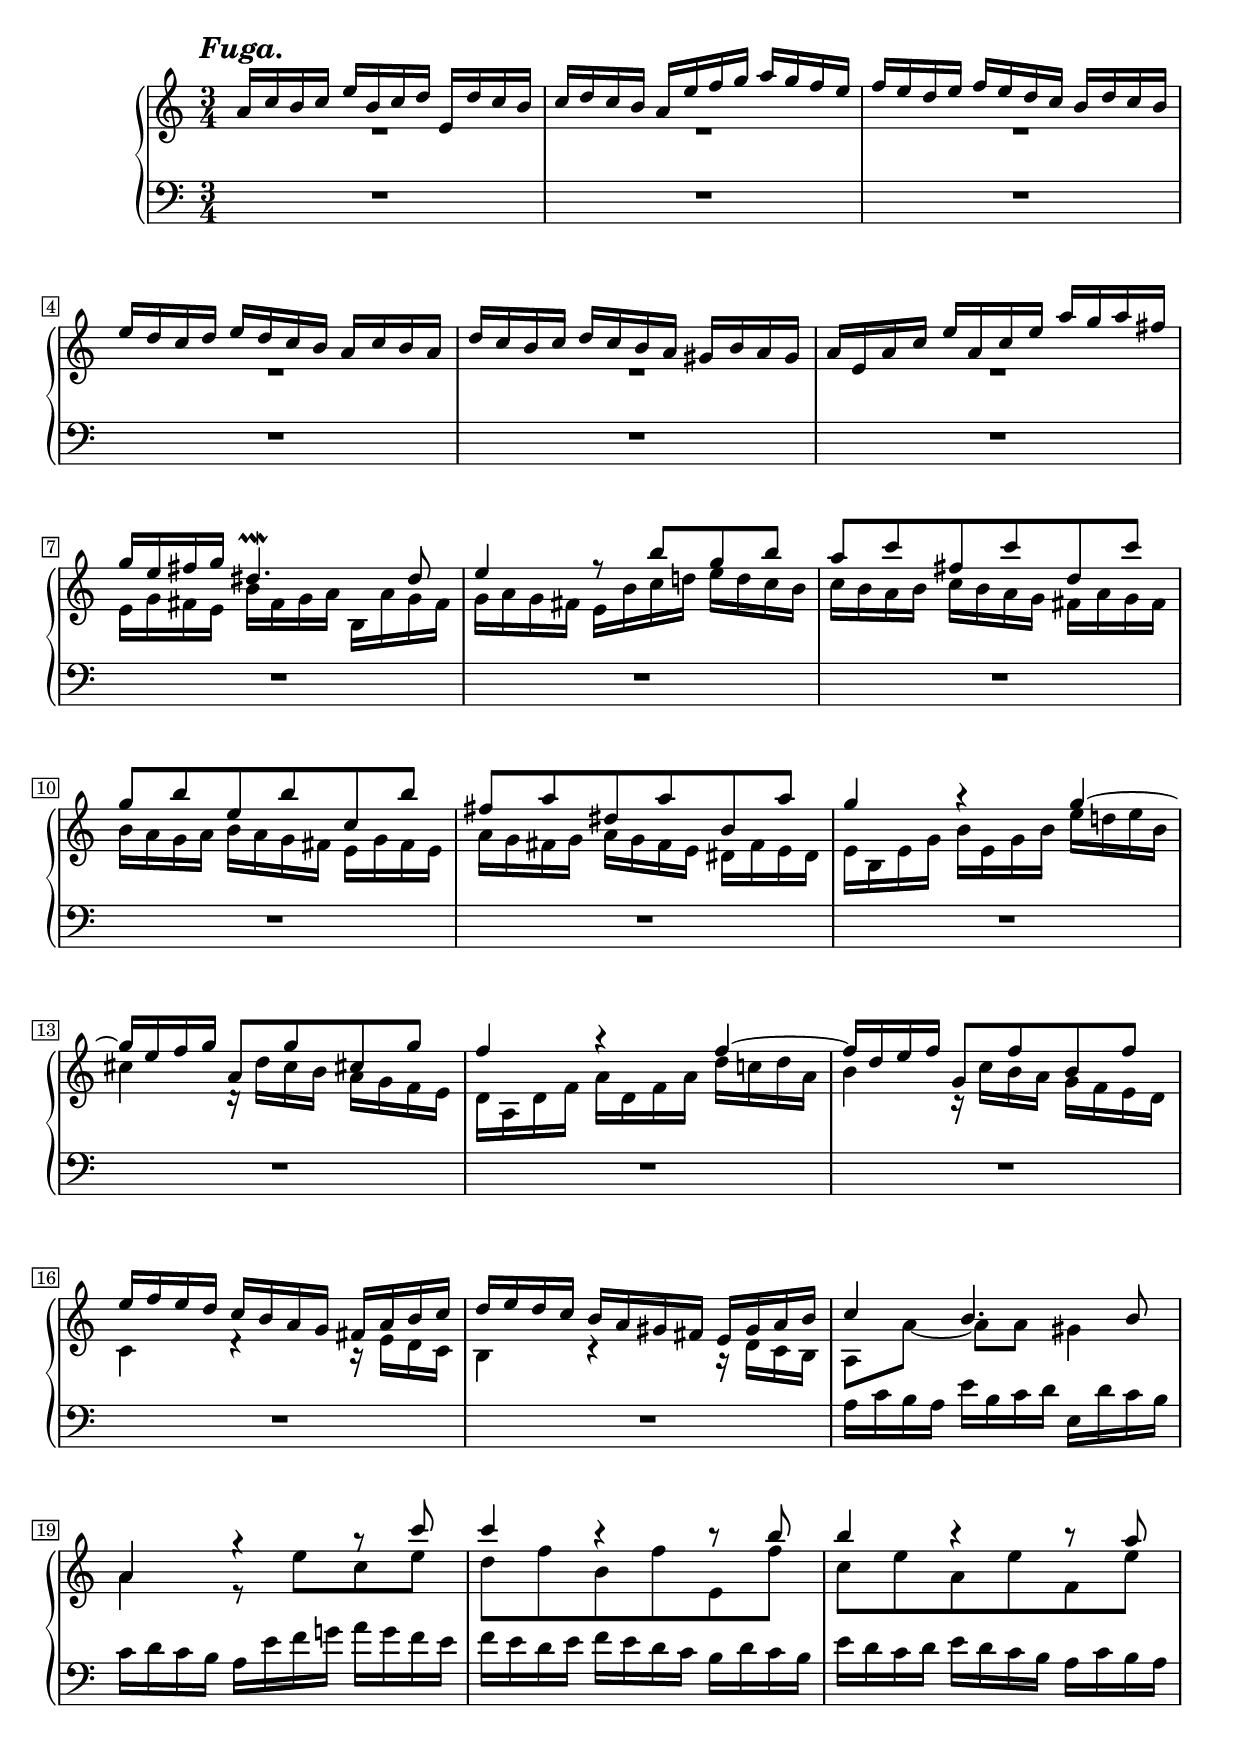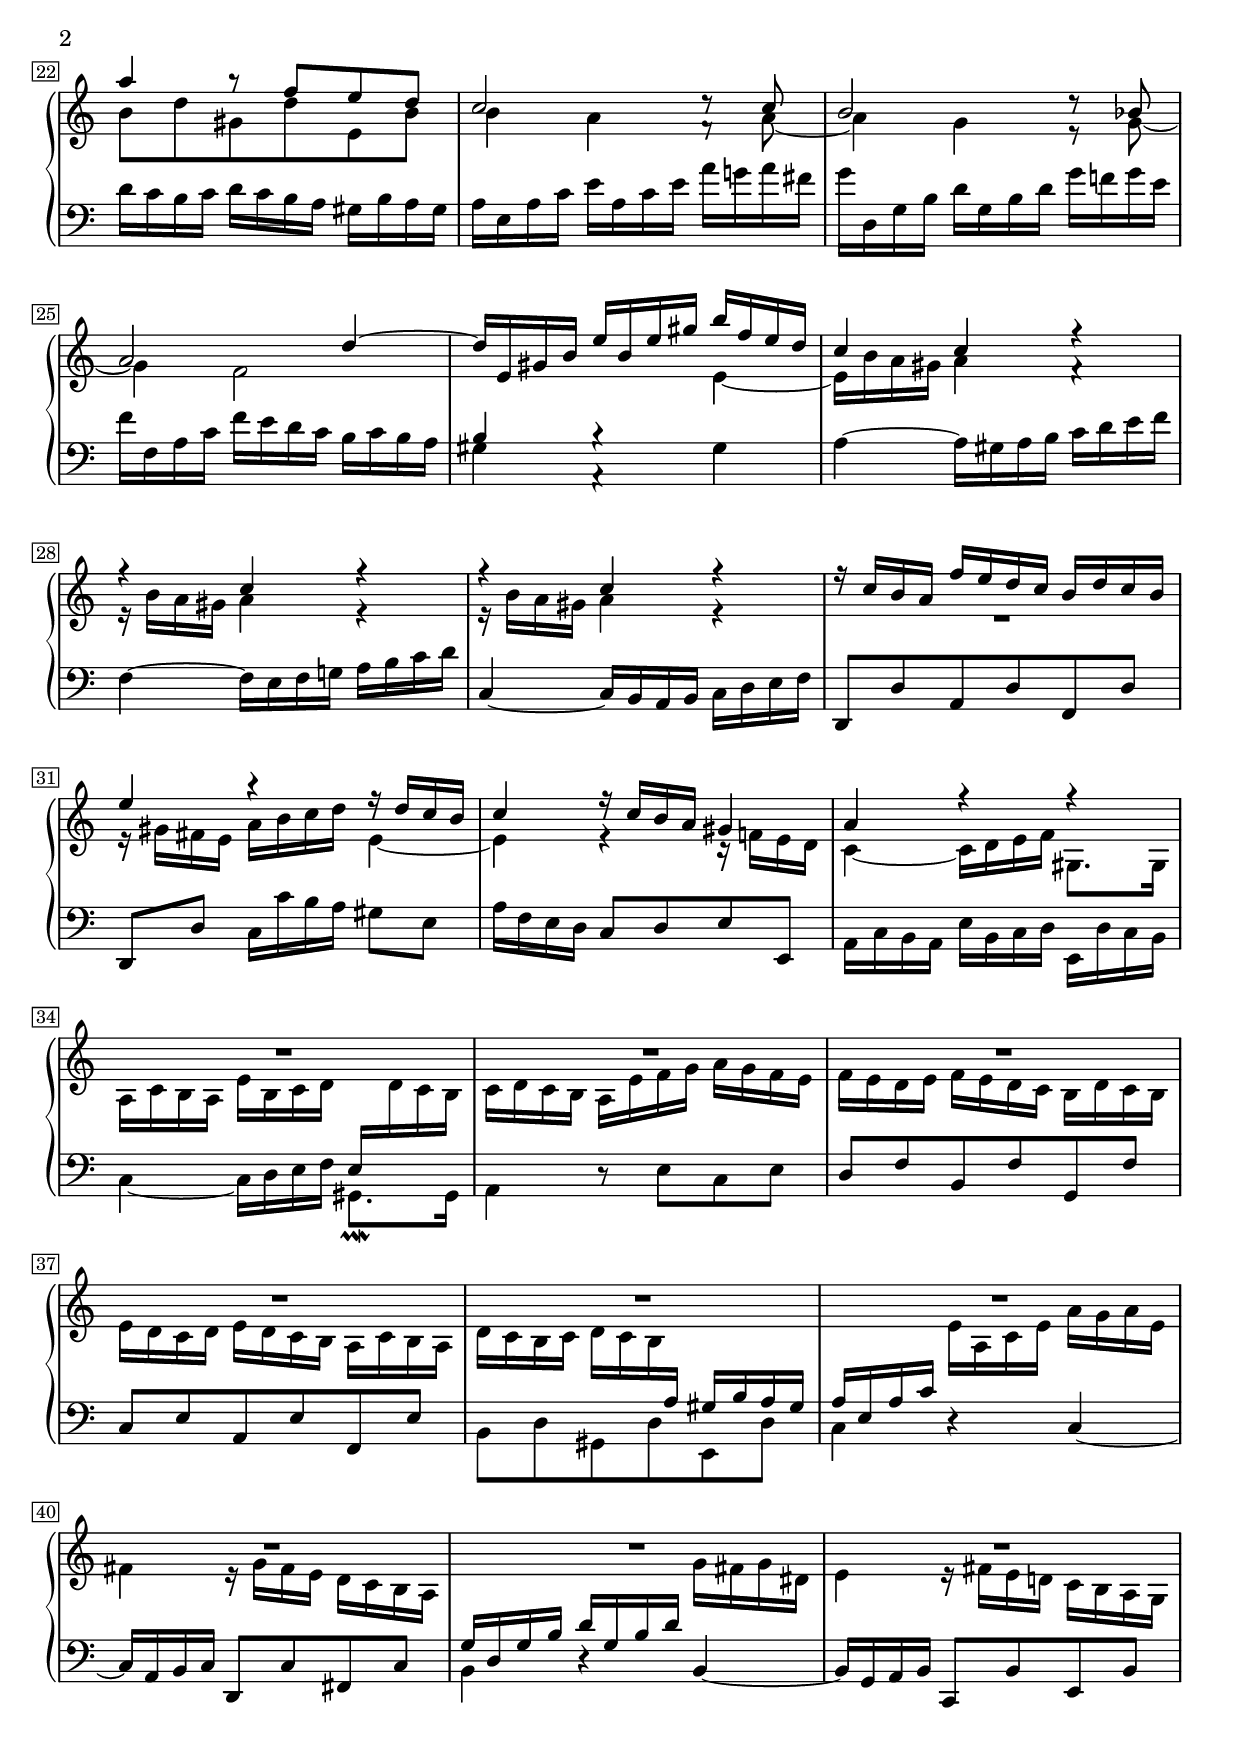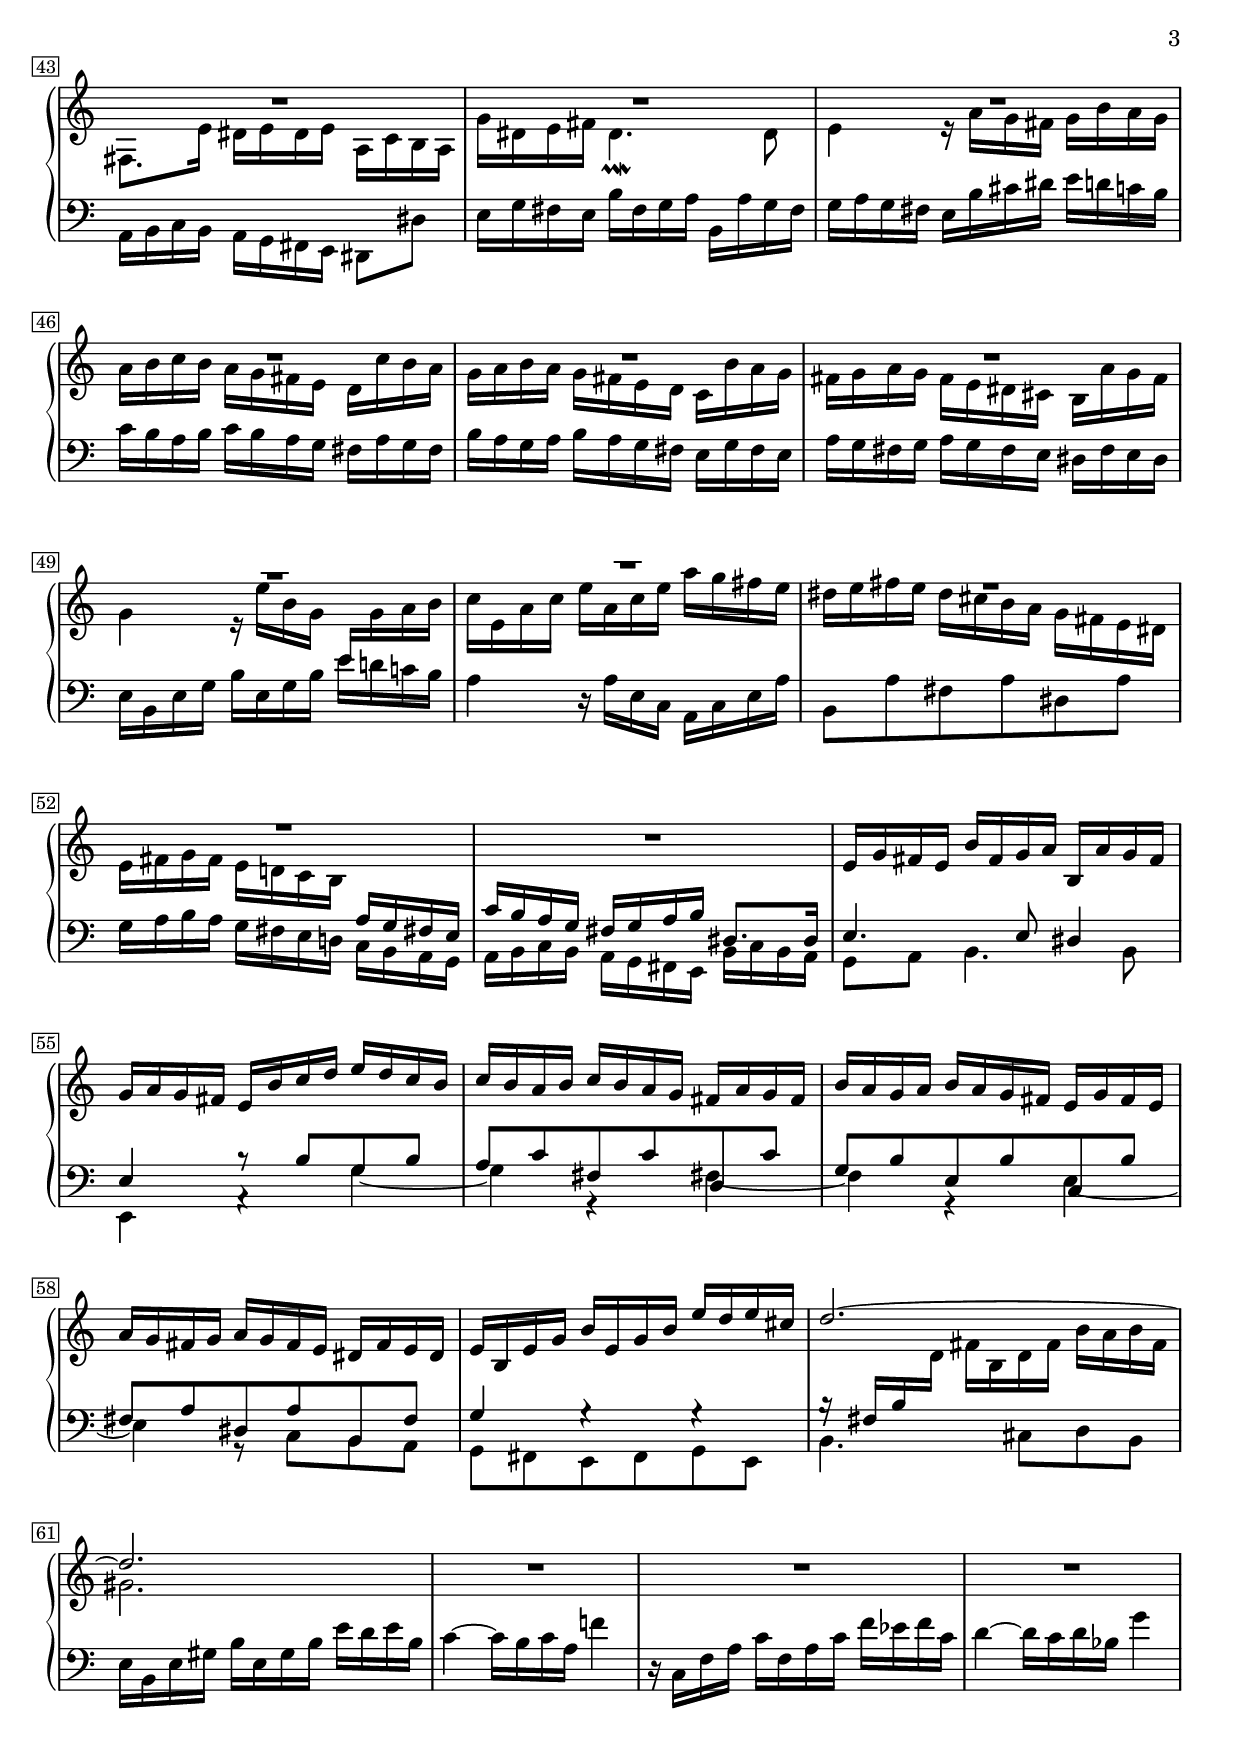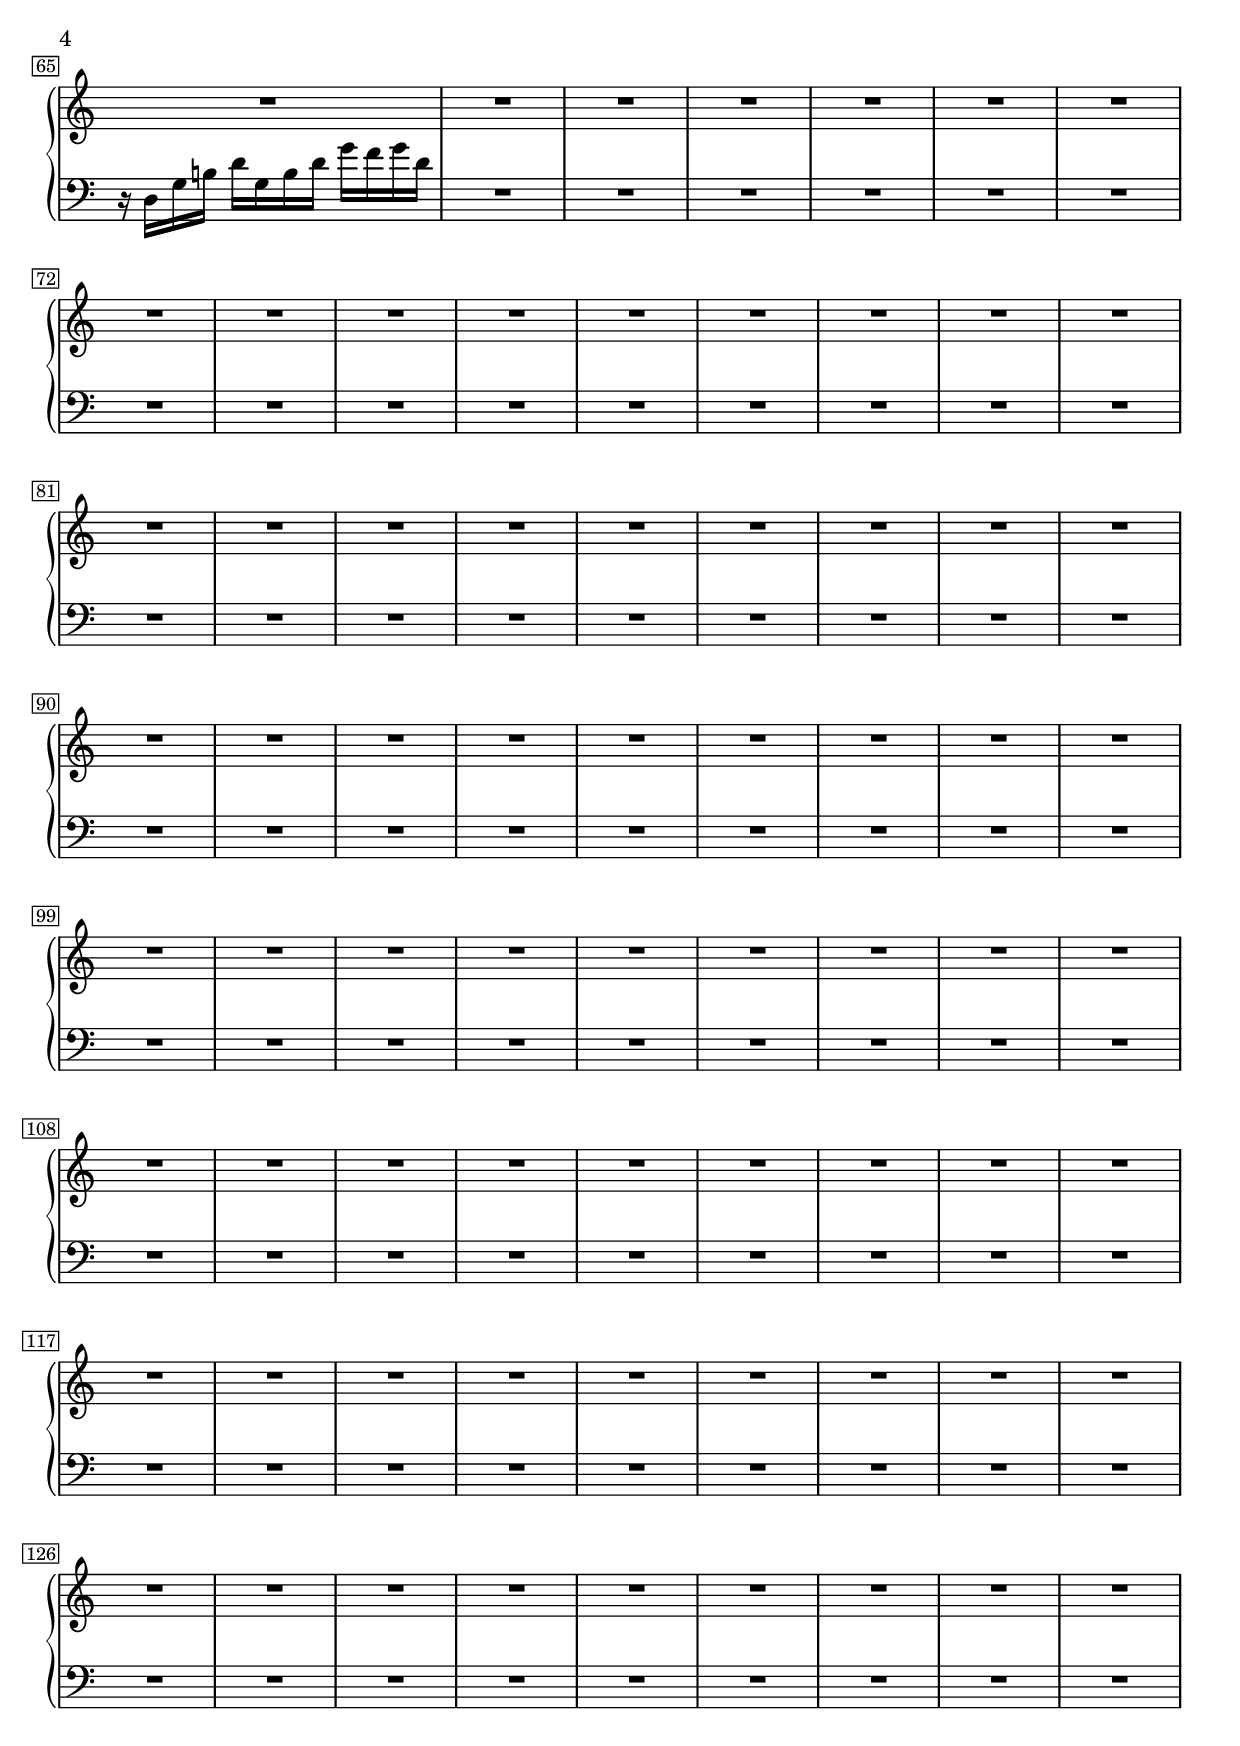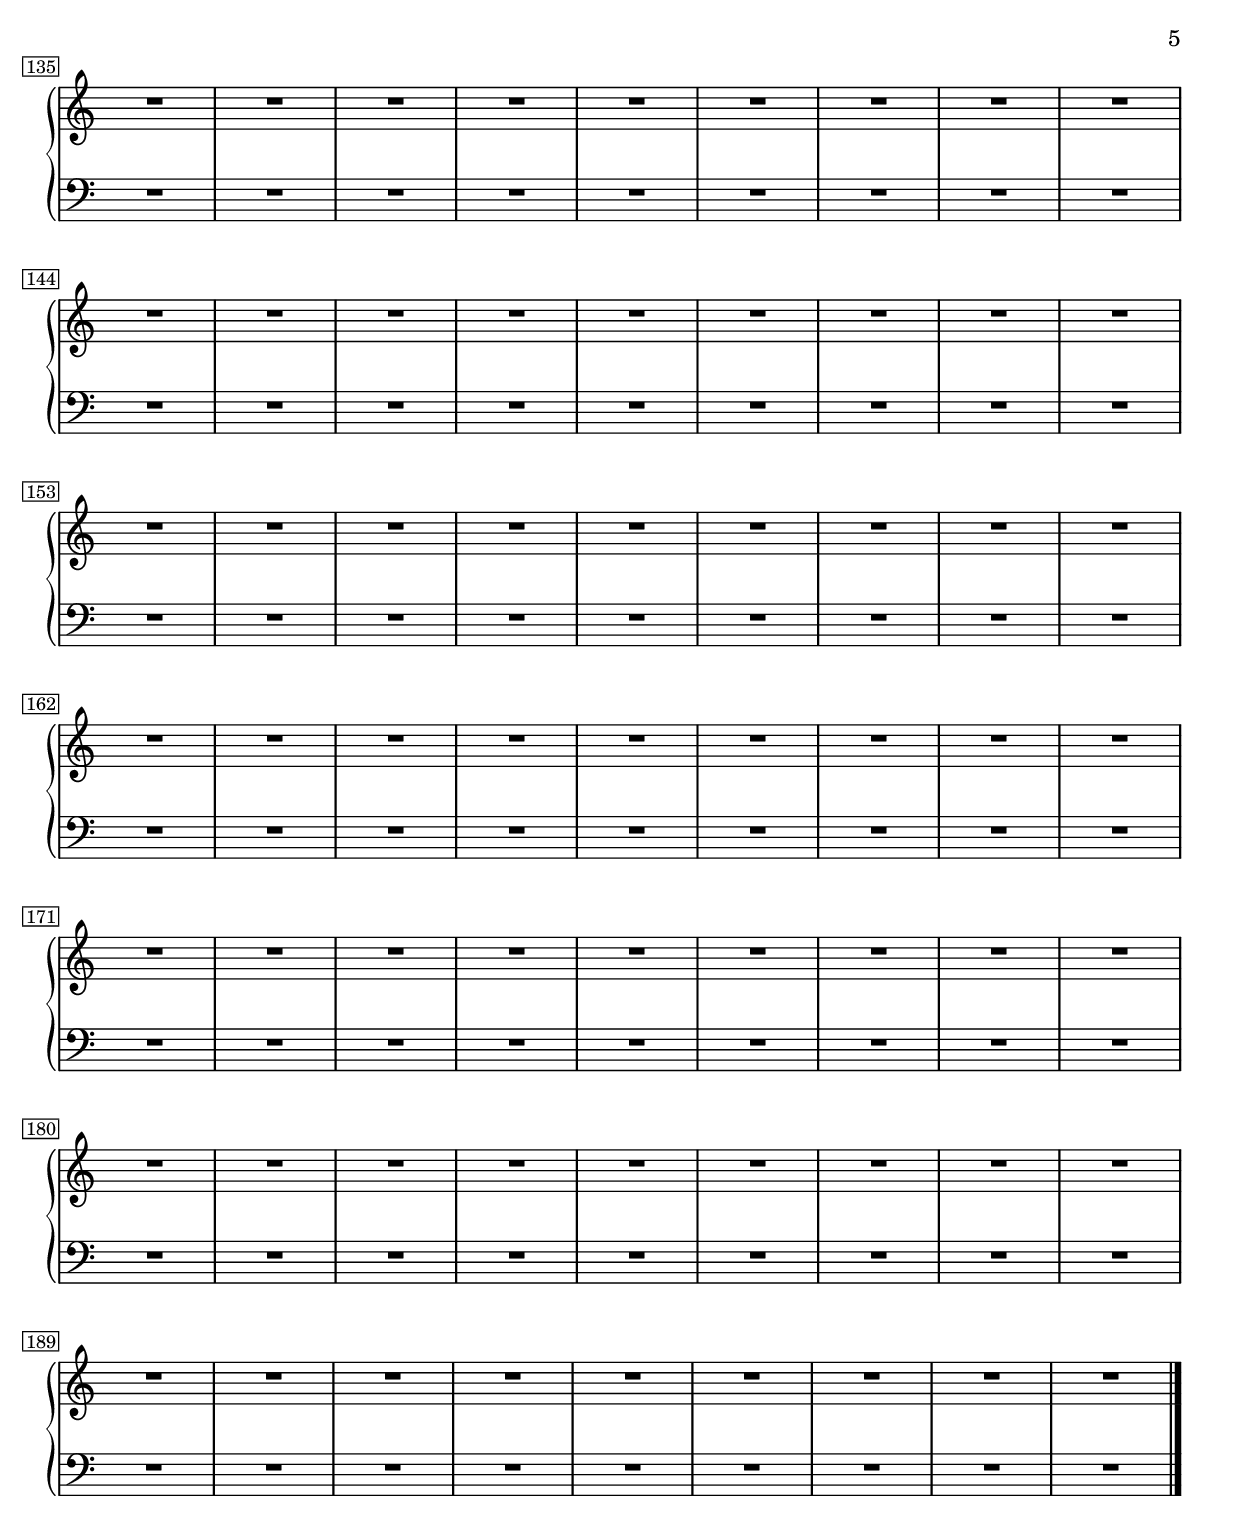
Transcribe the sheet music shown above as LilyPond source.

Global = {
  \key a \minor
  \time 3/4
  \include "../global.ly"
}

Soprano = \context Voice = "one" \relative c'' {
  \voiceOne
  \stemUp\tieUp
  \override MultiMeasureRest.staff-position = #0
  %1
  \tempo \markup { \abs-fontsize #14 \italic "Fuga." }
  | a16 c b c e b c d e, d' c b
  | c d c b a e' f g a g f e
  | f e d e f e d c b d c b
  | e d c d e d c b a c b a
  %5
  | d c b c d c b a gis b a gis
  | a e a c e a, c e a g a fis
  | g e fis g dis4.\prallmordent dis8
  | e4 r8 b' g b
  | a c fis, c' d, c'
  %10
  | g b e, b' c, b'
  | fis a dis, a' b, a'
  | g4 r4 g~
  | g16 e f g a,8 g' cis,! g'
  | f4 r f~
  %15
  | f16 d e f g,8 f' b, f'
  | e16 f e d c b a g fis a b c
  | d e d c b a gis fis e gis a b
  | c4 b4. b8
  | a4 g'4\rest a8\rest c
  %20
  | c4 b\rest b8\rest b
  | b4 b\rest b8\rest a
  | a4 a8\rest f e d
  | c2 d8\rest c
  | b2 d8\rest bes
  %25
  | a2 d4~
  | d16 e, gis b e b e gis b f e d
  | c4 c r
  | r c r
  | r c r
  %30
  | r16 c b a f' e d c b d c b
  | e4 r r16 d c b
  | c4 r16 c b a gis4
  | a4 r r
  | R1*3/4*15
  | \override MultiMeasureRest.staff-position = #4
    R1*3/4
  | \override MultiMeasureRest.staff-position = #6
    R1*3/4
  | \override MultiMeasureRest.staff-position = #2
    R1*3/4*2
  | \override MultiMeasureRest.staff-position = #0
    R1*3/4
  %54
  | e16 g fis e b' fis g a b, a' g fis
  | g a g fis e b' c d e d c b
  | c b a b c b a g fis a g fis
  | b a g a b a g fis e g fis e
  | a g fis g a g fis e dis fis e dis
  | e b e g b e, g b e d e cis
  %60
  | d2.~
  | d

  | R1*3/4*136
    \fine
}

Alto = \context Voice = "two" \relative c' {
  \voiceTwo
  \stemDown\tieDown
  \override Rest.staff-position = #-4
  %1
  | R1*3/4*6
  | e16 g fis e b' fis g a b, a' g fis
  | g a g fis e b' c d e d c b
  | c b a b c b a g fis a g fis
  %10
  | b a g a b a g fis e g fis e
  | a g fis g a g fis e dis fis e dis
  | e b e g b e, g b e d e b
  | cis4 d,16\rest d' cis b a g f e
  | d a d f a d, f a d c d a
  %15
  | b4 c,16\rest c' b a g f e d
  | c4 d\rest b16\rest e d c
  | b4 c\rest a16\rest d c b
  | a8 a'~ a[ a] gis4
  | a r8 e' c e
  %20
  | d f b, f' e, f'
  | c e a, e' f, e'
  | b d gis, d' e, b'
  | b4 a f8\rest a~
  | a4 g e8\rest g~
  %25
  | g4 f2
  | \change Staff = "lower" \voiceThree
    b,4 b\rest
    \change Staff = "upper" \voiceTwo
    e~
  | e16 b' a gis a4 f\rest
  | r16 b a gis a4 r
  | r16 b a gis a4 r
  %30
  | R1*3/4
  | r16 gis fis e a b c d e,4~
  | e r c16\rest f e d
  | c4~ c16 d e f gis,8. gis16
  | a c b a e' b c d
    \change Staff = "lower" \voiceThree
    e,
    \change Staff = "upper" \voiceTwo
    d' c b
  %35
  | c d c b a e' f g a g f e
  | f e d e f e d c b d c b
  | e d c d e d c b a c b a
  | d c b c d c b
    \change Staff = "lower" \voiceThree
    a gis b a gis
  | a e a c
    \change Staff = "upper" \voiceTwo
    e a, c e a g a e
  %40
  | fis4 r16 g fis e d c b
    a
  | \change Staff = "lower" \voiceThree
    g d g b d g, b d
    \change Staff = "upper" \voiceTwo
    g fis g dis
  | e4 r16 fis e d c b a g
  | fis8. e'16 dis e dis e a, c b a
  | g' dis e fis dis4.\prallmordent dis8
  %45
  | e4 r16 a g fis g b a g
  | a b c b a g fis e d c' b a
  | g a b a g fis e d c b' a g
  | fis g a g fis e dis cis b a' g fis
  | g4 r16 e' b g
    \change Staff = "lower" \voiceThree
    \once\override Beam.damping = #+inf.0
    e
    \change Staff = "upper" \voiceTwo
    g a b
  %50
  | c e, a c e a, c e a g fis e
  | dis e fis e dis cis b a g fis e dis
  | e fis g fis e d c b
    \change Staff = "lower" \voiceThree
    a g fis! e
  | c' b a g fis g a b dis,8. dis16
  | e4. e8 dis4
  %55
  | e4 b'8\rest b g b
  | a c fis, c' d, c'
  | g b e, b' c, b'
  | fis a dis, a' b, fis'
  | g4 g\rest g\rest
  %60
  | b16\rest fis b
    \change Staff = "upper" \voiceTwo
    d fis b, d fis b a b fis
  | gis2.
}

Tenor = \context Voice = "three" \relative c {
  \voiceThree
  \stemUp\tieUp
  \override Rest.staff-position = #0
  %1
}

Bass = \context Voice = "four" \relative c' {
  \voiceFour
  \stemDown\tieDown
  \override MultiMeasureRest.staff-position = #0
  \override Rest.staff-position = #0
  %1
  | R1*3/4*17
  | a16 c b a e' b c d e, d' c b
  | c d c b a e' f g a g f e
  %20
  | f e d e f e d c b d c b
  | e d c d e d c b a c b a
  | d c b c d c b a gis b a gis
  | a e a c e a, c e a g a fis
  | g d, g b d g, b d g f g e
  %25
  | f f, a c f e d c b c b a
  | gis4 a,\rest gis'
  | \stemNeutral\tieNeutral a~ a16 gis a b c d e f
  | f,4~ f16 e f g a b c d
  | c,4~ c16 b a b c d e f
  %30
  | d,8 d' a d f, d'
  | d, d' c16 c' b a gis8 e
  | a16 f e d c8 d e e,
  | \stemDown\tieDown a16 c b a e' b c d e, d' c b
  | c4~ c16 d e f gis,8.\prallmordent gis16
  %35
  | a4 r8 e' c e
  | \stemNeutral d f b, f' g, f'
  | c e a, e' f, e'
  | \stemDown b d gis, d' e, d'
  | c4 r \stemNeutral c~
  %40
  | c16 a b c d,8 c' fis, c'
  | \stemDown b4 r \stemNeutral b~
  | b16 g a b c,8 b' e, b'
  | \stemDown a16 b c b a g fis e dis8 dis'
  | e16 g fis e b' fis g a b, a' g fis
  %45
  | g a g fis e b' cis dis e d c b
  | c b a b c b a g fis a g fis
  | b a g a b a g fis e g fis e
  | a g fis g a g fis e dis fis e dis
  | e b e g b e, g b e d c b
  %50
  | a4 r16 a e c a c e a
  | b,8 a' fis a dis, a'
  | g16 a b a g fis e d c b a g
  | a b c b a g fis e b' c b a
  | g8 a b4. b8
  %55
  | e,4 a\rest g'~
  | g g,\rest fis'!~
  | fis g,\rest e'~
  | e g,8\rest c b a
  | g fis e fis g e
  %60
  | b'4. cis8 d b
  | e16 b e gis b e, gis b e d e b
  | \tieNeutral c4~ c16 b c a f'!4
  | r16 c, f a c f, a c f ees f c
  | d4~ d16 c d bes g'4
  %65
  | r16 d, g b d g, b d g f g d

  | R1*3/4*132
    \fine
}

\score {
  \new PianoStaff
  <<
    \accidentalStyle Score.piano
    \context Staff = "upper" <<
      \set Staff.midiInstrument = #"acoustic grand"
      \Global
      \clef treble
      \Soprano
      \Alto
    >>
    \context Staff = "lower" <<
      \set Staff.midiInstrument = #"acoustic grand"
      \Global
      \clef bass
      \Tenor
      \Bass
    >>
  >>
  \header {
    composer = ##f % "Johann Sebastian Bach"
    opus = ##f % "BWV 944"
    title = ##f % \markup { "Fuga" }
    subtitle = ##f
  }
  \layout {
    \context {
      \PianoStaff
      \override Parentheses.font-size = #-2
      \override TextScript.font-shape = #'italic
      \override TextScript.font-size = #-1
    }
  }
  \midi {
    \tempo 4 = 100
  }
}
